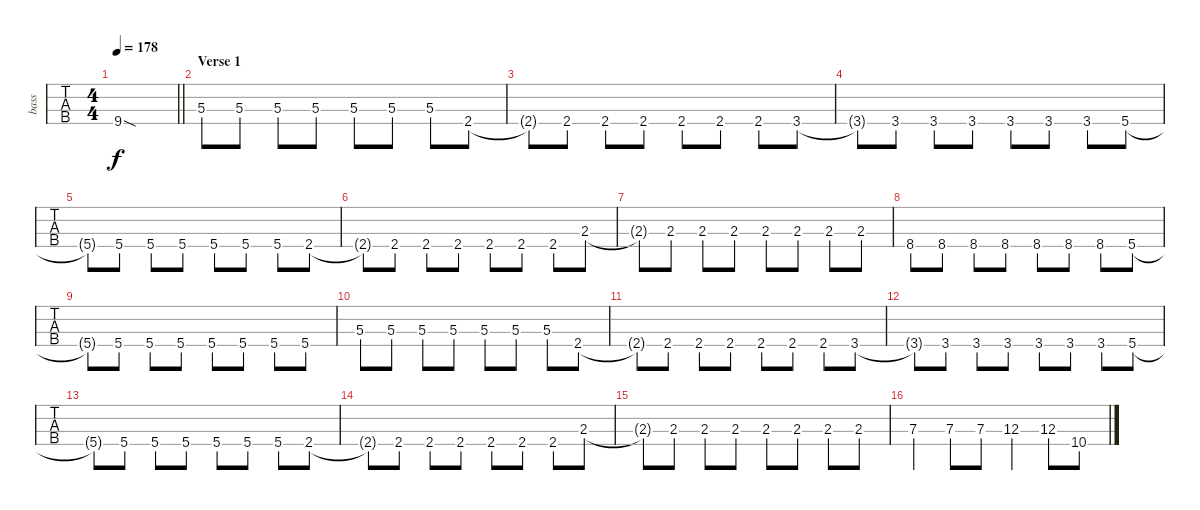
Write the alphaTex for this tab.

\track ("bass" "bass") {instrument electricbassfinger}
\staff {tabs}
\tuning (G2 D2 A1 E1) {hide}
\ts (4 4)
\tempo 178
\clef f4
\barLineRight lightlight
\ks d
9.4{sod t}.1{dy f} |
\section ("" "Verse 1")
5.3.8 5.3.8 5.3.8 5.3.8 5.3.8 5.3.8 5.3.8 2.4.8 |
2.4{t}.8 2.4.8 2.4.8 2.4.8 2.4.8 2.4.8 2.4.8 3.4.8 |
3.4{t}.8 3.4.8 3.4.8 3.4.8 3.4.8 3.4.8 3.4.8 5.4.8 |
5.4{t}.8 5.4.8 5.4.8 5.4.8 5.4.8 5.4.8 5.4.8 2.4.8 |
2.4{t}.8 2.4.8 2.4.8 2.4.8 2.4.8 2.4.8 2.4.8 2.3.8 |
2.3{t}.8 2.3.8 2.3.8 2.3.8 2.3.8 2.3.8 2.3.8 2.3.8 |
8.4.8 8.4.8 8.4.8 8.4.8 8.4.8 8.4.8 8.4.8 5.4.8 |
5.4{t}.8 5.4.8 5.4.8 5.4.8 5.4.8 5.4.8 5.4.8 5.4.8 |
5.3.8 5.3.8 5.3.8 5.3.8 5.3.8 5.3.8 5.3.8 2.4.8 |
2.4{t}.8 2.4.8 2.4.8 2.4.8 2.4.8 2.4.8 2.4.8 3.4.8 |
3.4{t}.8 3.4.8 3.4.8 3.4.8 3.4.8 3.4.8 3.4.8 5.4.8 |
5.4{t}.8 5.4.8 5.4.8 5.4.8 5.4.8 5.4.8 5.4.8 2.4.8 |
2.4{t}.8 2.4.8 2.4.8 2.4.8 2.4.8 2.4.8 2.4.8 2.3.8 |
2.3{t}.8 2.3.8 2.3.8 2.3.8 2.3.8 2.3.8 2.3.8 2.3.8 |
7.3.4 7.3.8 7.3.8 12.3.4 12.3.8 10.4.8
